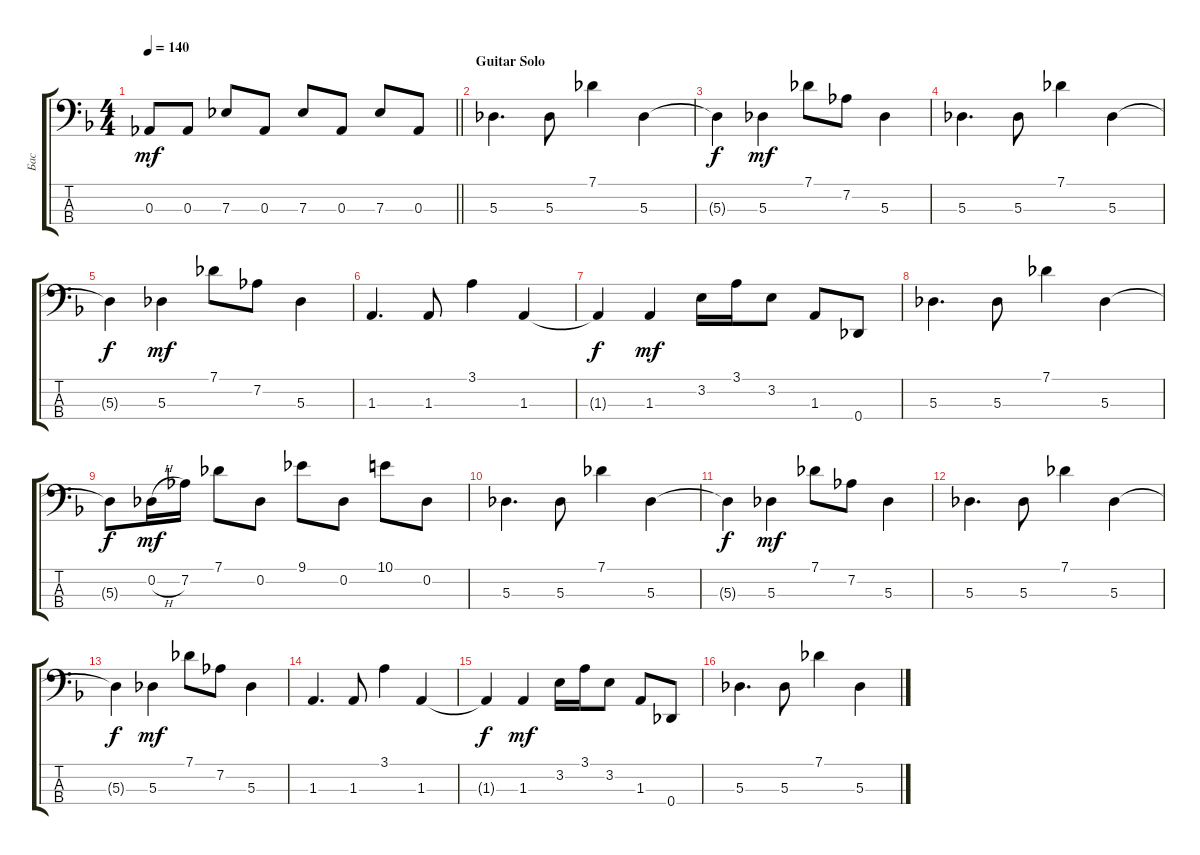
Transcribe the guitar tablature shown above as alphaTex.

\track ("Бас" "Бас") {instrument electricbassfinger}
\staff {score tabs}
\tuning (Gb2 Db2 Ab1 Db1) {hide}
\ts (4 4)
\tempo 140
\clef f4
\barLineRight lightlight
\ks dminor
0.3{t}.8{dy mf} 0.3.8 7.3.8 0.3.8 7.3.8 0.3.8 7.3.8 0.3.8 |
\section ("" "Guitar Solo")
5.3.4{d} 5.3.8 7.1.4 5.3.4 |
5.3{t}.4{dy f} 5.3.4{dy mf} 7.1.8 7.2.8 5.3.4 |
5.3.4{d} 5.3.8 7.1.4 5.3.4 |
5.3{t}.4{dy f} 5.3.4{dy mf} 7.1.8 7.2.8 5.3.4 |
1.3.4{d} 1.3.8 3.1.4 1.3.4 |
1.3{t}.4{dy f} 1.3.4{dy mf} 3.2.16 3.1.16 3.2.8 1.3.8 0.4.8 |
5.3.4{d} 5.3.8 7.1.4 5.3.4 |
5.3{t}.8{dy f} 0.2{h}.16{dy mf} 7.2.16 7.1.8 0.2.8 9.1.8 0.2.8 10.1.8 0.2.8 |
5.3.4{d} 5.3.8 7.1.4 5.3.4 |
5.3{t}.4{dy f} 5.3.4{dy mf} 7.1.8 7.2.8 5.3.4 |
5.3.4{d} 5.3.8 7.1.4 5.3.4 |
5.3{t}.4{dy f} 5.3.4{dy mf} 7.1.8 7.2.8 5.3.4 |
1.3.4{d} 1.3.8 3.1.4 1.3.4 |
1.3{t}.4{dy f} 1.3.4{dy mf} 3.2.16 3.1.16 3.2.8 1.3.8 0.4.8 |
5.3.4{d} 5.3.8 7.1.4 5.3.4
